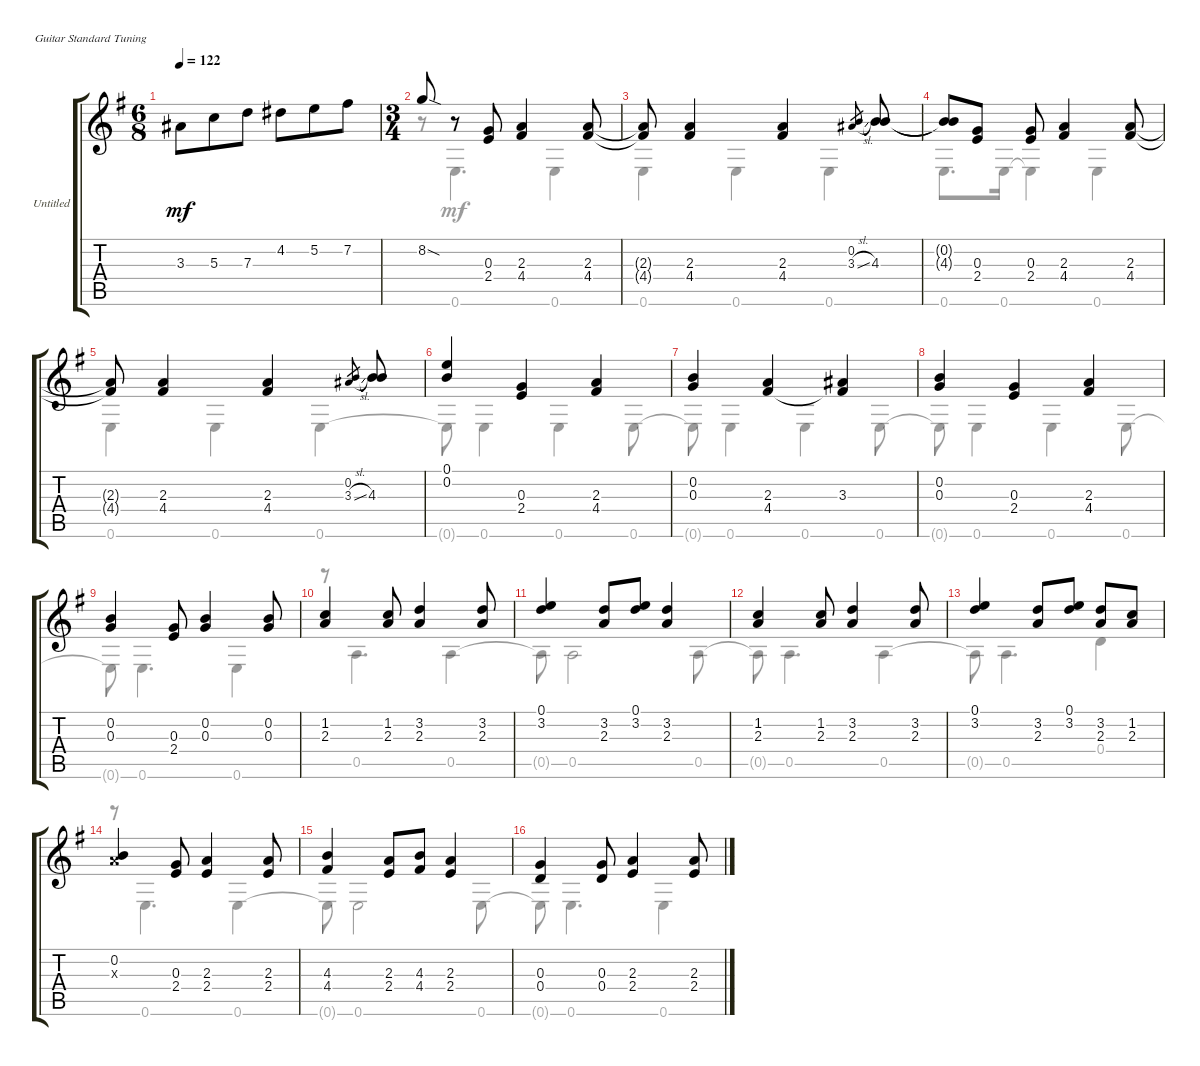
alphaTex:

\bracketExtendMode groupsimilarinstruments
\firstSystemTrackNameOrientation horizontal
\otherSystemsTrackNameOrientation horizontal
\track ("Untitled" "Untitled") {instrument acousticguitarnylon}
\staff {score tabs}
\tuning (E4 B3 G3 D3 A2 E2)
\voice
\ts (6 8)
\tempo 122
\clef g2
\ks eminor
3.3.8{dy mf} 5.3.8 7.3.8 4.2.8 5.2.8 7.2.8 |
\ts (3 4)
8.2{sod}.8 r.8 (0.3 2.4).8 (2.3 4.4).4 (2.3 4.4).8 |
(2.3{t} 4.4{t}).8 (2.3 4.4).4 (2.3 4.4).4 (0.2 3.3{sl}).8{gr} (0.2{t} 4.3).8 |
(0.2{t} 4.3{t}).8 (0.3 2.4).8 (0.3 2.4).8 (2.3 4.4).4 (2.3 4.4).8 |
(2.3{t} 4.4{t}).8 (2.3 4.4).4 (2.3 4.4).4 (0.2 3.3{sl}).8{gr} (0.2{t} 4.3).8 |
(0.1 0.2).4 (0.3 2.4).4 (2.3 4.4).4 |
(0.2 0.3).4 (2.3 4.4).4 (3.3 4.4{t}).4 |
(0.2 0.3).4 (0.3 2.4).4 (2.3 4.4).4 |
(0.2 0.3).4 (0.3 2.4).8 (0.2 0.3).4 (0.2 0.3).8 |
(1.2 2.3).4 (1.2 2.3).8 (3.2 2.3).4 (3.2 2.3).8 |
(0.1 3.2).4 (3.2 2.3).8 (0.1 3.2).8 (3.2 2.3).4 |
(1.2 2.3).4 (1.2 2.3).8 (3.2 2.3).4 (3.2 2.3).8 |
(0.1 3.2).4 (3.2 2.3).8 (0.1 3.2).8 (3.2 2.3).8 (1.2 2.3).8 |
(0.2 2.3{x}).4 (0.3 2.4).8 (2.3 2.4).4 (2.3 2.4).8 |
(4.3 4.4).4 (2.3 2.4).8 (4.3 4.4).8 (2.3 2.4).4 |
(0.3 0.4).4 (0.3 0.4).8 (2.3 2.4).4 (2.3 2.4).8
\voice
\clef g2
\ottava regular
\simile none
\ks eminor
|
r.8 0.6.4{d} 0.6.4 |
0.6.4 0.6.4 0.6.4 |
0.6.8{d} 0.6.16 0.6{t}.4 0.6.4 |
0.6.4 0.6.4 0.6.4 |
0.6{t}.8 0.6.4 0.6.4 0.6.8 |
0.6{t}.8 0.6.4 0.6.4 0.6.8 |
0.6{t}.8 0.6.4 0.6.4 0.6.8 |
0.6{t}.8 0.6.4{d} 0.6.4 |
r.8 0.5.4{d} 0.5.4 |
0.5{t}.8 0.5.2 0.5.8 |
0.5{t}.8 0.5.4{d} 0.5.4 |
0.5{t}.8 0.5.4{d} 0.4.4 |
r.8 0.6.4{d} 0.6.4 |
0.6{t}.8 0.6.2 0.6.8 |
0.6{t}.8 0.6.4{d} 0.6.4
